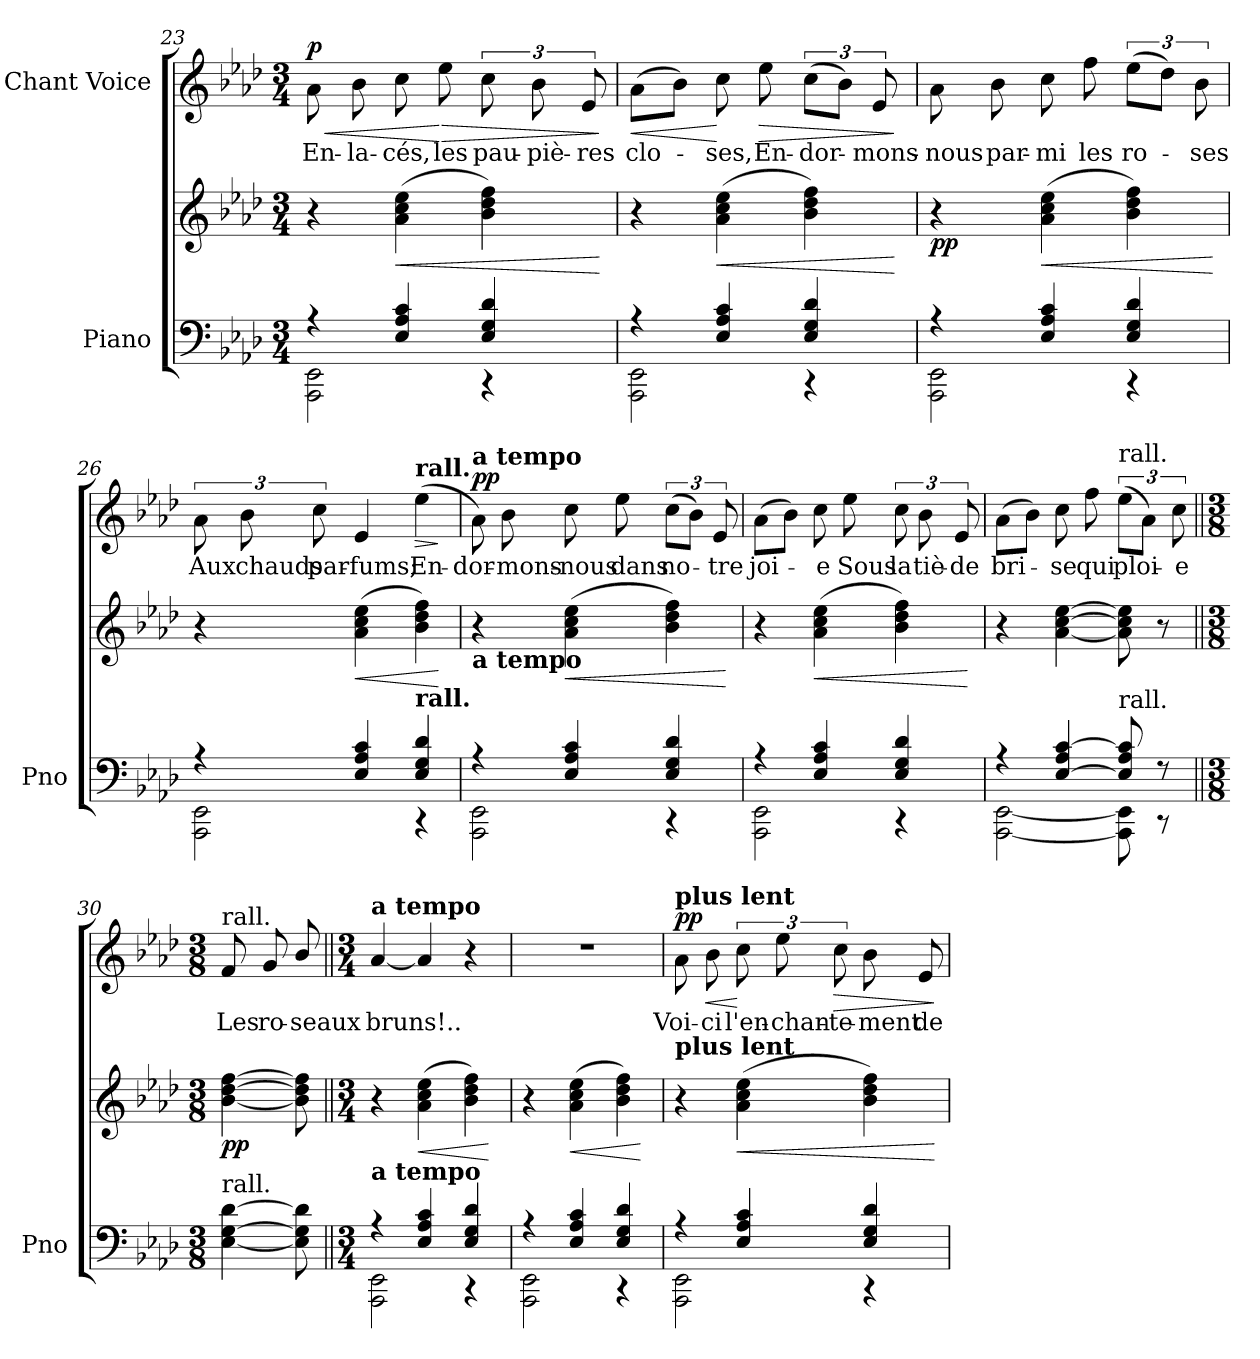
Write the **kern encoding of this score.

**kern	**kern	**dynam	**kern	**text	**dynam
*part2	*part2	*part2	*part1	*part1	*part1
*staff3	*staff2	*staff2/3	*staff1	*staff1	*staff1
*I"Piano	*	*	*I"Chant Voice	*	*
*I'Pno	*	*	*	*	*
*clefF4	*clefG2	*	*clefG2	*	*
*k[b-e-a-d-]	*k[b-e-a-d-]	*	*k[b-e-a-d-]	*	*
*M3/4	*M3/4	*	*M3/4	*	*
=23	=23	=23	=23	=23	=23
*^	*	*	*	*	*
!	!	!	!	!	!	!LO:HP:b
!	!	!	!	!	!	!LO:DY:n=1:a
4r	2AAA-\ 2EE-\	4r	.	8a-\	En-	< p
.	.	.	.	8b-\	-la-	.
!	!	!	!LO:HP:b	!	!	!
4E-/ 4A-/ 4c/	.	(4a-\ 4cc\ 4ee-\	<	8cc\	-cés,	.
!	!	!	!	!	!	!LO:HP:n=1:b
.	.	.	.	8ee-\	les	[ >
4E-/ 4G/ 4d-/	4r	4b-\ 4dd-\ 4ff\)	.	12cc\	pau-	.
.	.	.	.	12b-\	-piè-	.
.	.	.	.	12e-/	-res	.
*v	*v	*	*	*	*	*
.	.	[	.	.	]
=24	=24	=24	=24	=24	=24
*^	*	*	*	*	*
!	!	!	!	!	!	!LO:HP:b
4r	2AAA-\ 2EE-\	4r	.	(8a-\L	clo-	<
.	.	.	.	8b-\J)	.	.
!	!	!	!LO:HP:b	!	!	!
4E-/ 4A-/ 4c/	.	(4a-\ 4cc\ 4ee-\	<	8cc\	-ses,	[
!	!	!	!	!	!	!LO:HP:b
.	.	.	.	8ee-\	En-	>
4E-/ 4G/ 4d-/	4r	4b-\ 4dd-\ 4ff\)	.	(12cc\L	-dor-	.
.	.	.	.	12b-\J)	.	.
.	.	.	.	12e-/	-mons-	.
*v	*v	*	*	*	*	*
.	.	[	.	.	]
=25	=25	=25	=25	=25	=25
*^	*	*	*	*	*
!	!	!	!LO:DY:b	!	!	!
4r	2AAA-\ 2EE-\	4r	pp	8a-\	-nous	.
.	.	.	.	8b-\	par-	.
!	!	!	!LO:HP:b	!	!	!
4E-/ 4A-/ 4c/	.	(4a-\ 4cc\ 4ee-\	<	8cc\	-mi	.
.	.	.	.	8ff\	les	.
4E-/ 4G/ 4d-/	4r	4b-\ 4dd-\ 4ff\)	.	(12ee-\L	ro-	.
.	.	.	.	12dd-\J)	.	.
.	.	.	.	12b-\	-ses	.
*v	*v	*	*	*	*	*
.	.	[	.	.	.
=26	=26	=26	=26	=26	=26
*^	*	*	*	*	*
4r	2AAA-\ 2EE-\	4r	.	12a-\	Aux	.
.	.	.	.	12b-\	chauds	.
.	.	.	.	12cc\	par-	.
!	!	!	!LO:HP:b	!	!	!
4E-/ 4A-/ 4c/	.	(4a-\ 4cc\ 4ee-\	<	4e-/	-fums;	.
!	!	!	!	!LO:TX:a:B:t=rall.	!	!
!	!	!LO:TX:b:B:t=rall.	!	!	!	!
!	!	!	!	!	!	!LO:HP:b
4E-/ 4G/ 4d-/	4r	4b-\ 4dd-\ 4ff\)	.	(4ee-\	En-	>
*v	*v	*	*	*	*	*
.	.	[	.	.	]
=27	=27	=27	=27	=27	=27
*^	*	*	*	*	*
!	!	!	!	!LO:TX:a:B:t=a tempo	!	!
!	!	!LO:TX:b:B:t=a tempo	!	!	!	!
!	!	!	!	!	!	!LO:DY:a
4r	2AAA-\ 2EE-\	4r	.	8a-\)	-dor-	pp
.	.	.	.	8b-\	-mons-	.
!	!	!	!LO:HP:b	!	!	!
4E-/ 4A-/ 4c/	.	(4a-\ 4cc\ 4ee-\	<	8cc\	-nous	.
.	.	.	.	8ee-\	dans	.
4E-/ 4G/ 4d-/	4r	4b-\ 4dd-\ 4ff\)	.	(12cc\L	no-	.
.	.	.	.	12b-\J)	.	.
.	.	.	.	12e-/	-tre	.
*v	*v	*	*	*	*	*
.	.	[	.	.	.
=28	=28	=28	=28	=28	=28
*^	*	*	*	*	*
4r	2AAA-\ 2EE-\	4r	.	(8a-\L	joi-	.
.	.	.	.	8b-\J)	.	.
!	!	!	!LO:HP:b	!	!	!
4E-/ 4A-/ 4c/	.	(4a-\ 4cc\ 4ee-\	<	8cc\	-e	.
.	.	.	.	8ee-\	Sous	.
4E-/ 4G/ 4d-/	4r	4b-\ 4dd-\ 4ff\)	.	12cc\	la	.
.	.	.	.	12b-\	tiè-	.
.	.	.	.	12e-/	-de	.
*v	*v	*	*	*	*	*
.	.	[	.	.	.
=29	=29	=29	=29	=29	=29
*^	*	*	*	*	*
4r	[2AAA-\ [>2EE-\	4r	.	(8a-\L	bri-	.
.	.	.	.	8b-\J)	.	.
!	!	!	!LO:DY:b	!	!	!
!	!	!	!LO:DY:n=1:b	!	!	!
[<4E-/ 4A-/ [4c/	.	[4a-\ [4cc\ [4ee-\	other-dynamics f	8cc\	-se	.
.	.	.	.	8ff\	qui	.
!	!	!	!	!LO:TX:a:t=rall.	!	!
!LO:TX:a:t=rall.	!	!	!	!	!	!
8E-/] 8A-/ 8c/]	8AAA-\] 8EE-\]	8a-\] 8cc\] 8ee-\]	.	(12ee-\L	ploi-	.
.	.	.	.	12a-\J)	.	.
8r	8r	8r	.	.	.	.
.	.	.	.	12cc\	-e	.
*v	*v	*	*	*	*	*
=30||	=30||	=30||	=30||	=30||	=30||
*M3/8	*M3/8	*	*M3/8	*	*
!	!	!	!LO:TX:a:t=rall.	!	!
!LO:TX:a:t=rall.	!	!	!	!	!
!	!	!LO:DY:b	!	!	!
[4E-\ [4G\ [4d-\	[4b-\ [4dd-\ [4ff\	pp	8f/	Les	.
.	.	.	8g/	ro-	.
8E-\] 8G\] 8d-\]	8b-\] 8dd-\] 8ff\]	.	8b-/	-seaux	.
=31||	=31||	=31||	=31||	=31||	=31||
*M3/4	*M3/4	*	*M3/4	*	*
*^	*	*	*	*	*
!	!	!	!	!LO:TX:a:B:t=a tempo	!	!
!	!	!LO:TX:b:B:t=a tempo	!	!	!	!
4r	2AAA-\ 2EE-\	4r	.	[4a-/	bruns!..	.
!	!	!	!LO:HP:b	!	!	!
4E-/ 4A-/ 4c/	.	(4a-\ 4cc\ 4ee-\	<	4a-/]	.	.
4E-/ 4G/ 4d-/	4r	4b-\ 4dd-\ 4ff\)	.	4r	.	.
*v	*v	*	*	*	*	*
.	.	[	.	.	.
=32	=32	=32	=32	=32	=32
*^	*	*	*	*	*
4r	2AAA-\ 2EE-\	4r	.	2.r	.	.
!	!	!	!LO:HP:b	!	!	!
4E-/ 4A-/ 4c/	.	(4a-\ 4cc\ 4ee-\	<	.	.	.
4E-/ 4G/ 4d-/	4r	4b-\ 4dd-\ 4ff\)	.	.	.	.
*v	*v	*	*	*	*	*
.	.	[	.	.	.
=33	=33	=33	=33	=33	=33
*^	*	*	*	*	*
!	!	!	!	!LO:TX:a:B:t=plus lent	!	!
!	!	!LO:TX:a:B:t=plus lent	!	!	!	!
!	!	!	!	!	!	!LO:HP:b
!	!	!	!	!	!	!LO:DY:n=1:a
4r	2AAA-\ 2EE-\	4r	.	8a-\	Voi-	< pp
.	.	.	.	8b-\	-ci	.
!	!	!	!LO:HP:b	!	!	!
4E-/ 4A-/ 4c/	.	(4a-\ 4cc\ 4ee-\	<	12cc\	l'en-	[
.	.	.	.	12ee-\	-chan-	.
!	!	!	!	!	!	!LO:HP:b
.	.	.	.	12cc\	-te-	>
4E-/ 4G/ 4d-/	4r	4b-\ 4dd-\ 4ff\)	.	8b-\	-ment	.
.	.	.	.	8e-/	de	.
*v	*v	*	*	*	*	*
.	.	[	.	.	]
=	=	=	=	=	=
*-	*-	*-	*-	*-	*-
